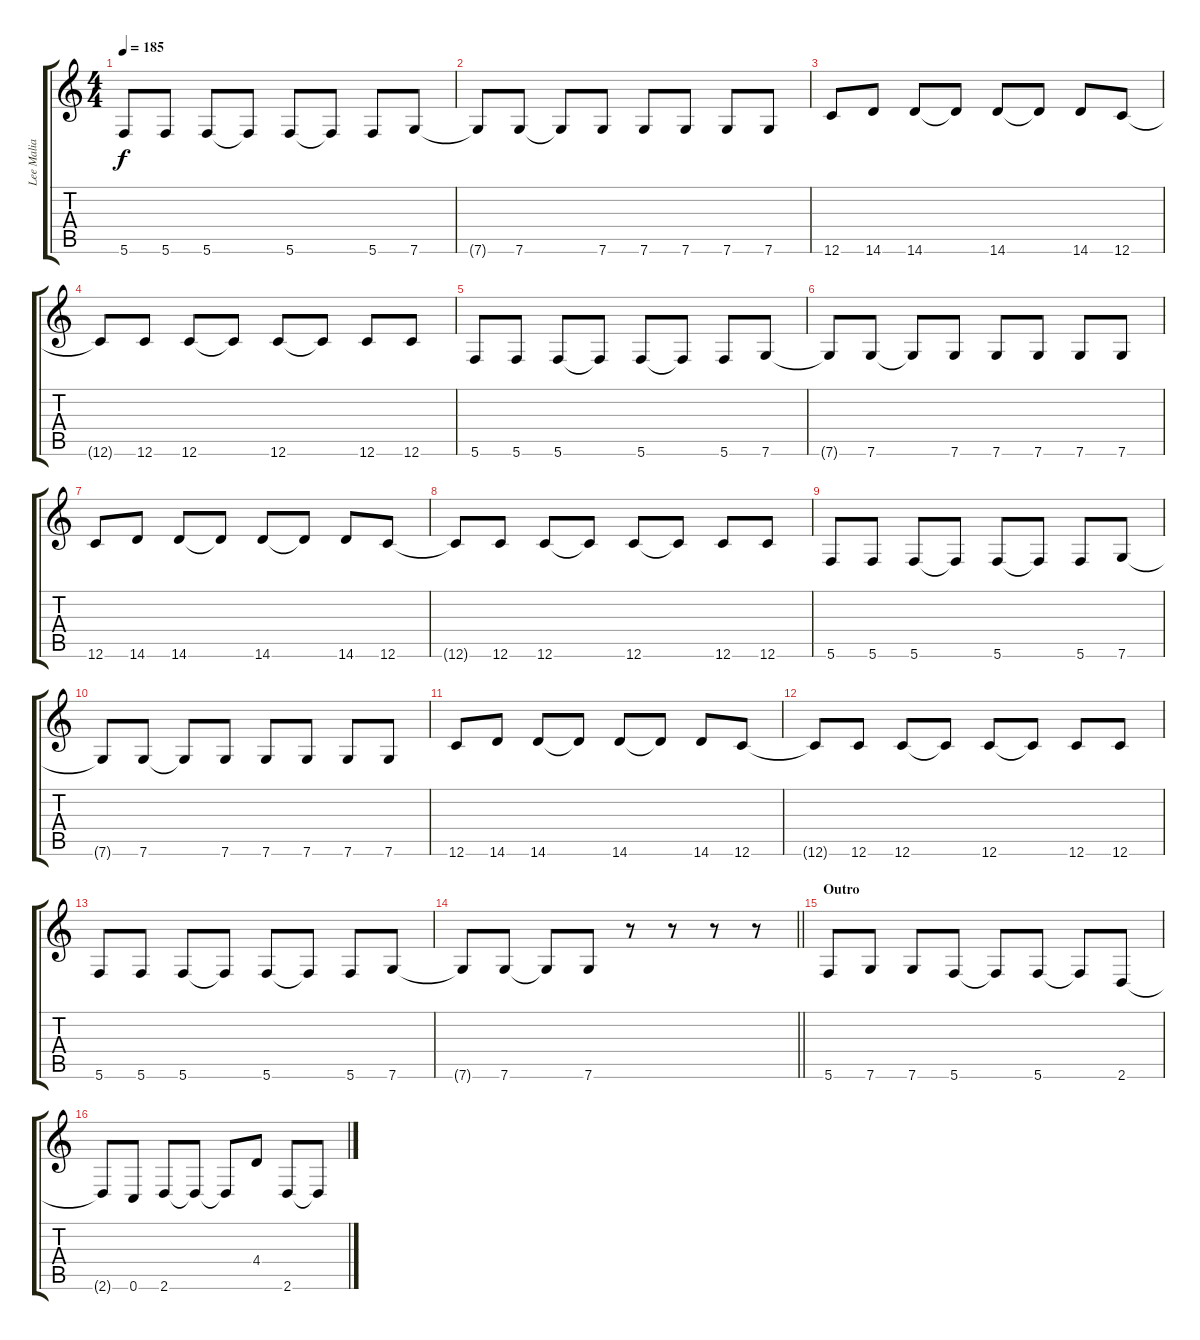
\track ("Lee Malia" "Lee Malia") {instrument distortionguitar}
\staff {score tabs}
\tuning (C4 G3 Eb3 Bb2 F2 C2) {hide}
\ts (4 4)
\tempo 185
\clef g2
\ks c
5.6.8{dy f} 5.6.8 5.6.8 5.6{t}.8 5.6.8 5.6{t}.8 5.6.8 7.6.8 |
7.6{t}.8 7.6.8 7.6{t}.8 7.6.8 7.6.8 7.6.8 7.6.8 7.6.8 |
12.6.8 14.6.8 14.6.8 14.6{t}.8 14.6.8 14.6{t}.8 14.6.8 12.6.8 |
12.6{t}.8 12.6.8 12.6.8 12.6{t}.8 12.6.8 12.6{t}.8 12.6.8 12.6.8 |
5.6.8 5.6.8 5.6.8 5.6{t}.8 5.6.8 5.6{t}.8 5.6.8 7.6.8 |
7.6{t}.8 7.6.8 7.6{t}.8 7.6.8 7.6.8 7.6.8 7.6.8 7.6.8 |
12.6.8{volume 12 balance 16 instrument distortionguitar} 14.6.8 14.6.8 14.6{t}.8 14.6.8 14.6{t}.8 14.6.8 12.6.8 |
12.6{t}.8 12.6.8 12.6.8 12.6{t}.8 12.6.8 12.6{t}.8 12.6.8 12.6.8 |
5.6.8 5.6.8 5.6.8 5.6{t}.8 5.6.8 5.6{t}.8 5.6.8 7.6.8 |
7.6{t}.8 7.6.8 7.6{t}.8 7.6.8 7.6.8 7.6.8 7.6.8 7.6.8 |
12.6.8 14.6.8 14.6.8 14.6{t}.8 14.6.8 14.6{t}.8 14.6.8 12.6.8 |
12.6{t}.8 12.6.8 12.6.8 12.6{t}.8 12.6.8 12.6{t}.8 12.6.8 12.6.8 |
5.6.8 5.6.8 5.6.8 5.6{t}.8 5.6.8 5.6{t}.8 5.6.8 7.6.8 |
\barLineRight lightlight
7.6{t}.8 7.6.8 7.6{t}.8 7.6.8 r.8 r.8 r.8 r.8 |
\section ("" "Outro")
5.6.8 7.6.8 7.6.8 5.6.8 5.6{t}.8 5.6.8 5.6{t}.8 2.6.8 |
2.6{t}.8 0.6.8 2.6.8 2.6{t}.8 2.6{t}.8 4.4.8 2.6.8 2.6{t}.8
